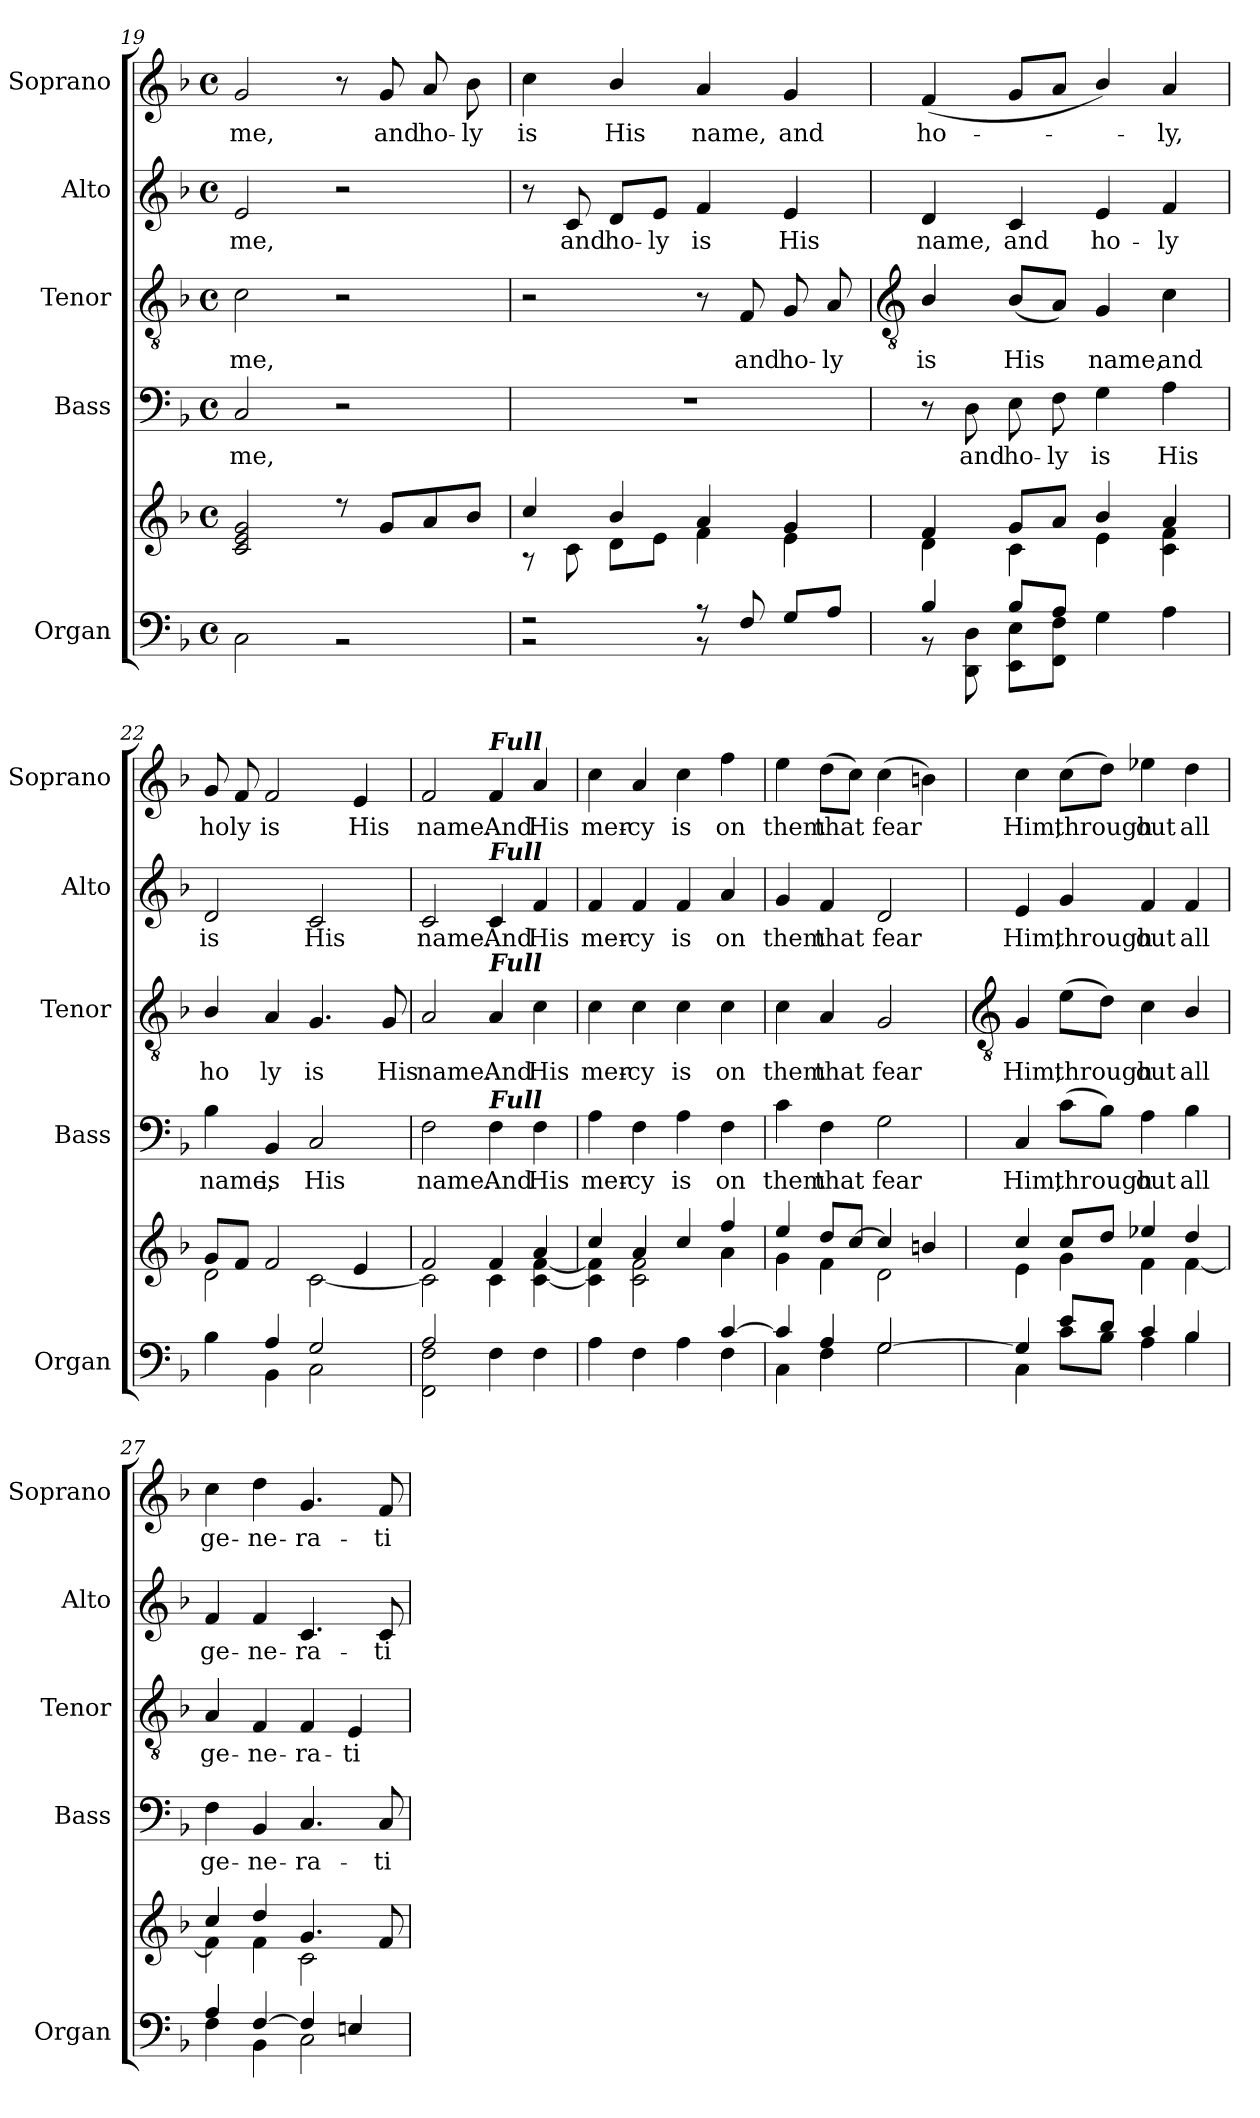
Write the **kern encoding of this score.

**kern	**kern	**kern	**text	**kern	**text	**kern	**text	**kern	**text
*part5	*part5	*part4	*part4	*part3	*part3	*part2	*part2	*part1	*part1
*staff6	*staff5	*staff4	*staff4	*staff3	*staff3	*staff2	*staff2	*staff1	*staff1
*I"Organ	*	*I"Bass	*	*I"Tenor	*	*I"Alto	*	*I"Soprano	*
*I'Organ	*	*I'Bass	*	*I'Tenor	*	*I'Alto	*	*I'Soprano	*
*clefF4	*clefG2	*clefF4	*	*clefGv2	*	*clefG2	*	*clefG2	*
*k[b-]	*k[b-]	*k[b-]	*	*k[b-]	*	*k[b-]	*	*k[b-]	*
*F:	*F:	*F:	*	*F:	*	*F:	*	*F:	*
*M4/4	*M4/4	*M4/4	*	*M4/4	*	*M4/4	*	*M4/4	*
*met(c)	*met(c)	*met(c)	*	*met(c)	*	*met(c)	*	*met(c)	*
=19	=19	=19	=19	=19	=19	=19	=19	=19	=19
*^	*^	*	*	*	*	*	*	*	*
!	!	!	!	!	!LO:LY:b	!	!LO:LY:b	!	!LO:LY:b	!	!LO:LY:b
1ryy	2C\	2c/ 2e/ 2g/	1ryy	2C	me,	2c	me,	2e	me,	2g	me,
.	2r	8r	.	2r	.	2r	.	2r	.	8r	.
!	!	!	!	!	!	!	!	!	!	!	!LO:LY:b
.	.	8g/L	.	.	.	.	.	.	.	8g	and
!	!	!	!	!	!	!	!	!	!	!	!LO:LY:b
.	.	8a/	.	.	.	.	.	.	.	8a	ho-
!	!	!	!	!	!	!	!	!	!	!	!LO:LY:b
.	.	8b-/J	.	.	.	.	.	.	.	8b-	-ly
=20	=20	=20	=20	=20	=20	=20	=20	=20	=20	=20	=20
!	!	!	!	!	!	!	!	!	!	!	!LO:LY:b
2r	2r	4cc/	8r	1r	.	2r	.	8r	.	4cc	is
!	!	!	!	!	!	!	!	!	!LO:LY:b	!	!
.	.	.	8c\	.	.	.	.	8c	and	.	.
!	!	!	!	!	!	!	!	!	!LO:LY:b	!	!LO:LY:b
.	.	4b-/	8d\L	.	.	.	.	8d/L	ho-	4b-/	His
!	!	!	!	!	!	!	!	!	!LO:LY:b	!	!
.	.	.	8e\J	.	.	.	.	8e/J	-ly	.	.
!	!	!	!	!	!	!	!	!	!LO:LY:b	!	!LO:LY:b
8r	8r	4a/	4f\	.	.	8r	.	4f	is	4a	name,
!	!	!	!	!	!	!	!LO:LY:b	!	!	!	!
8F/	8ryy	.	.	.	.	8F	and	.	.	.	.
!	!	!	!	!	!	!	!LO:LY:b	!	!LO:LY:b	!	!LO:LY:b
8G/L	4ryy	4g/	4e\	.	.	8G	ho-	4e	His	4g	and
!	!	!	!	!	!	!	!LO:LY:b	!	!	!	!
8A/J	.	.	.	.	.	8A	-ly	.	.	.	.
!!LO:LB:g=z
=21	=21	=21	=21	=21	=21	=21	=21	=21	=21	=21	=21
*	*	*	*	*	*	*clefGv2	*	*	*	*	*
!	!	!	!	!	!	!	!LO:LY:b	!	!LO:LY:b	!	!LO:LY:b
4B-/	8r	4f/	4d\	8r	.	4B-/	is	4d	name,	(<4f	ho-
!	!	!	!	!	!LO:LY:b	!	!	!	!	!	!
.	8DD\ 8D\	.	.	8D	and	.	.	.	.	.	.
!	!	!	!	!	!LO:LY:b	!	!LO:LY:b	!	!LO:LY:b	!	!
8B-/L	8EE\ 8E\L	8g/L	4c\	8E	ho-	(<8B-L	His	4c	and	8gL	.
!	!	!	!	!	!LO:LY:b	!	!	!	!	!	!
8A/J	8FF\ 8F\J	8a/J	.	8F	-ly	8AJ)	.	.	.	8aJ	.
!	!	!	!	!	!LO:LY:b	!	!LO:LY:b	!	!LO:LY:b	!	!
2ryy	4G\	4b-/	4e\	4G	is	4G	name,	4e	ho-	4b-/)	.
!	!	!	!	!	!LO:LY:b	!	!LO:LY:b	!	!LO:LY:b	!	!LO:LY:b
.	4A\	4a/	4c\ 4f\	4A	His	4c	and	4f	-ly	4a	ly,
=22	=22	=22	=22	=22	=22	=22	=22	=22	=22	=22	=22
!	!	!	!	!	!LO:LY:b	!	!LO:LY:b	!	!LO:LY:b	!	!LO:LY:b
4ryy	4B-\	8g/L	2d\	4B-	name,	4B-/	ho	2d	is	8g	ho
!	!	!	!	!	!	!	!	!	!	!	!LO:LY:b
.	.	8f/J	.	.	.	.	.	.	.	8f	ly
!	!	!	!	!	!LO:LY:b	!	!LO:LY:b	!	!	!	!LO:LY:b
4A/	4BB-\	2f/	.	4BB-	is	4A	ly	.	.	2f	is
!	!	!	!	!	!LO:LY:b	!	!LO:LY:b	!	!LO:LY:b	!	!
2G/	2C\	.	[2c\	2C	His	4.G	is	2c	His	.	.
!	!	!	!	!	!	!	!	!	!	!	!LO:LY:b
.	.	4e/	.	.	.	.	.	.	.	4e	His
!	!	!	!	!	!	!	!LO:LY:b	!	!	!	!
.	.	.	.	.	.	8G	His	.	.	.	.
=23	=23	=23	=23	=23	=23	=23	=23	=23	=23	=23	=23
!	!	!	!	!	!LO:LY:b	!	!LO:LY:b	!	!LO:LY:b	!	!LO:LY:b
2A/	2FF\ 2F\	2f/	2c\]	2F	name.	2A	name.	2c	name.	2f	name.
!	!	!	!	!	!	!	!	!	!	!LO:TX:a:Bi:t=Full	!
!	!	!	!	!	!	!	!	!LO:TX:a:Bi:t=Full	!	!	!
!	!	!	!	!	!	!LO:TX:a:Bi:t=Full	!	!	!	!	!
!	!	!	!	!LO:TX:a:Bi:t=Full	!	!	!	!	!	!	!
!	!	!	!	!	!LO:LY:b	!	!LO:LY:b	!	!LO:LY:b	!	!LO:LY:b
2ryy	4F\	4f/	4c\	4F	And	4A	And	4c	And	4f	And
!	!	!	!	!	!LO:LY:b	!	!LO:LY:b	!	!LO:LY:b	!	!LO:LY:b
.	4F\	4a/	[4c\ [4f\	4F	His	4c	His	4f	His	4a	His
=24	=24	=24	=24	=24	=24	=24	=24	=24	=24	=24	=24
!	!	!	!	!	!LO:LY:b	!	!LO:LY:b	!	!LO:LY:b	!	!LO:LY:b
2.ryy	4A\	4cc/	4c\] 4f\]	4A	mer-	4c	mer-	4f	mer-	4cc	mer-
!	!	!	!	!	!LO:LY:b	!	!LO:LY:b	!	!LO:LY:b	!	!LO:LY:b
.	4F\	4a/	2c\ 2f\	4F	-cy	4c	-cy	4f	-cy	4a	-cy
!	!	!	!	!	!LO:LY:b	!	!LO:LY:b	!	!LO:LY:b	!	!LO:LY:b
.	4A\	4cc/	.	4A	is	4c	is	4f	is	4cc	is
!	!	!	!	!	!LO:LY:b	!	!LO:LY:b	!	!LO:LY:b	!	!LO:LY:b
[4c/	4F\	4ff/	4a\	4F	on	4c	on	4a	on	4ff	on
=25	=25	=25	=25	=25	=25	=25	=25	=25	=25	=25	=25
!	!	!	!	!	!LO:LY:b	!	!LO:LY:b	!	!LO:LY:b	!	!LO:LY:b
4c/]	4C\	4ee/	4g\	4c	them	4c	them	4g	them	4ee	them
!	!	!	!	!	!LO:LY:b	!	!LO:LY:b	!	!LO:LY:b	!	!LO:LY:b
4A/	4F\	8dd/L	4f\	4F	that	4A	that	4f	that	(>8ddL	that
.	.	[8cc/J	.	.	.	.	.	.	.	8ccJ)	.
!	!	!	!	!	!LO:LY:b	!	!LO:LY:b	!	!LO:LY:b	!	!LO:LY:b
[2G/	2G\	4cc/]	2d\	2G	fear	2G	fear	2d	fear	(>4cc	fear
.	.	4bn/	.	.	.	.	.	.	.	4bn)	.
!!LO:LB:g=z
=26	=26	=26	=26	=26	=26	=26	=26	=26	=26	=26	=26
*	*	*	*	*	*	*clefGv2	*	*	*	*	*
!	!	!	!	!	!LO:LY:b	!	!LO:LY:b	!	!LO:LY:b	!	!LO:LY:b
4G/]	4C\	4cc/	4e\	4C	Him,	4G	Him,	4e	Him,	4cc	Him,
!	!	!	!	!	!LO:LY:b	!	!LO:LY:b	!	!LO:LY:b	!	!LO:LY:b
8e/L	8c\L	8cc/L	4g\	(>8cL	through-	(>8eL	through-	4g	through-	(>8ccL	through-
8d/J	8B-\J	8dd/J	.	8B-J)	.	8dJ)	.	.	.	8ddJ)	.
!	!	!	!	!	!LO:LY:b	!	!LO:LY:b	!	!LO:LY:b	!	!LO:LY:b
4c/	4A\	4ee-X/	4f\	4A	out	4c	out	4f	-out	4ee-X	out
!	!	!	!	!	!LO:LY:b	!	!LO:LY:b	!	!LO:LY:b	!	!LO:LY:b
4B-/	4B-\	4dd/	[4f\	4B-	all	4B-/	all	4f	all	4dd	all
=27	=27	=27	=27	=27	=27	=27	=27	=27	=27	=27	=27
!	!	!	!	!	!LO:LY:b	!	!LO:LY:b	!	!LO:LY:b	!	!LO:LY:b
4A/	4F\	4cc/	4f\]	4F	ge-	4A	ge-	4f	ge-	4cc	ge-
!	!	!	!	!	!LO:LY:b	!	!LO:LY:b	!	!LO:LY:b	!	!LO:LY:b
[4F/	4BB-\	4dd/	4f\	4BB-	-ne-	4F	-ne-	4f	-ne-	4dd	-ne-
!	!	!	!	!	!LO:LY:b	!	!LO:LY:b	!	!LO:LY:b	!	!LO:LY:b
4F/]	2C\	4.g/	2c\	4.C	-ra-	4F	-ra-	4.c	-ra-	4.g	-ra-
!	!	!	!	!	!	!	!LO:LY:b	!	!	!	!
4En/	.	.	.	.	.	4E	-ti-	.	.	.	.
!	!	!	!	!	!LO:LY:b	!	!	!	!LO:LY:b	!	!LO:LY:b
.	.	8f/	.	8C	-ti-	.	.	8c	-ti-	8f	-ti-
*v	*v	*	*	*	*	*	*	*	*	*	*
*	*v	*v	*	*	*	*	*	*	*	*
=	=	=	=	=	=	=	=	=	=
*-	*-	*-	*-	*-	*-	*-	*-	*-	*-
